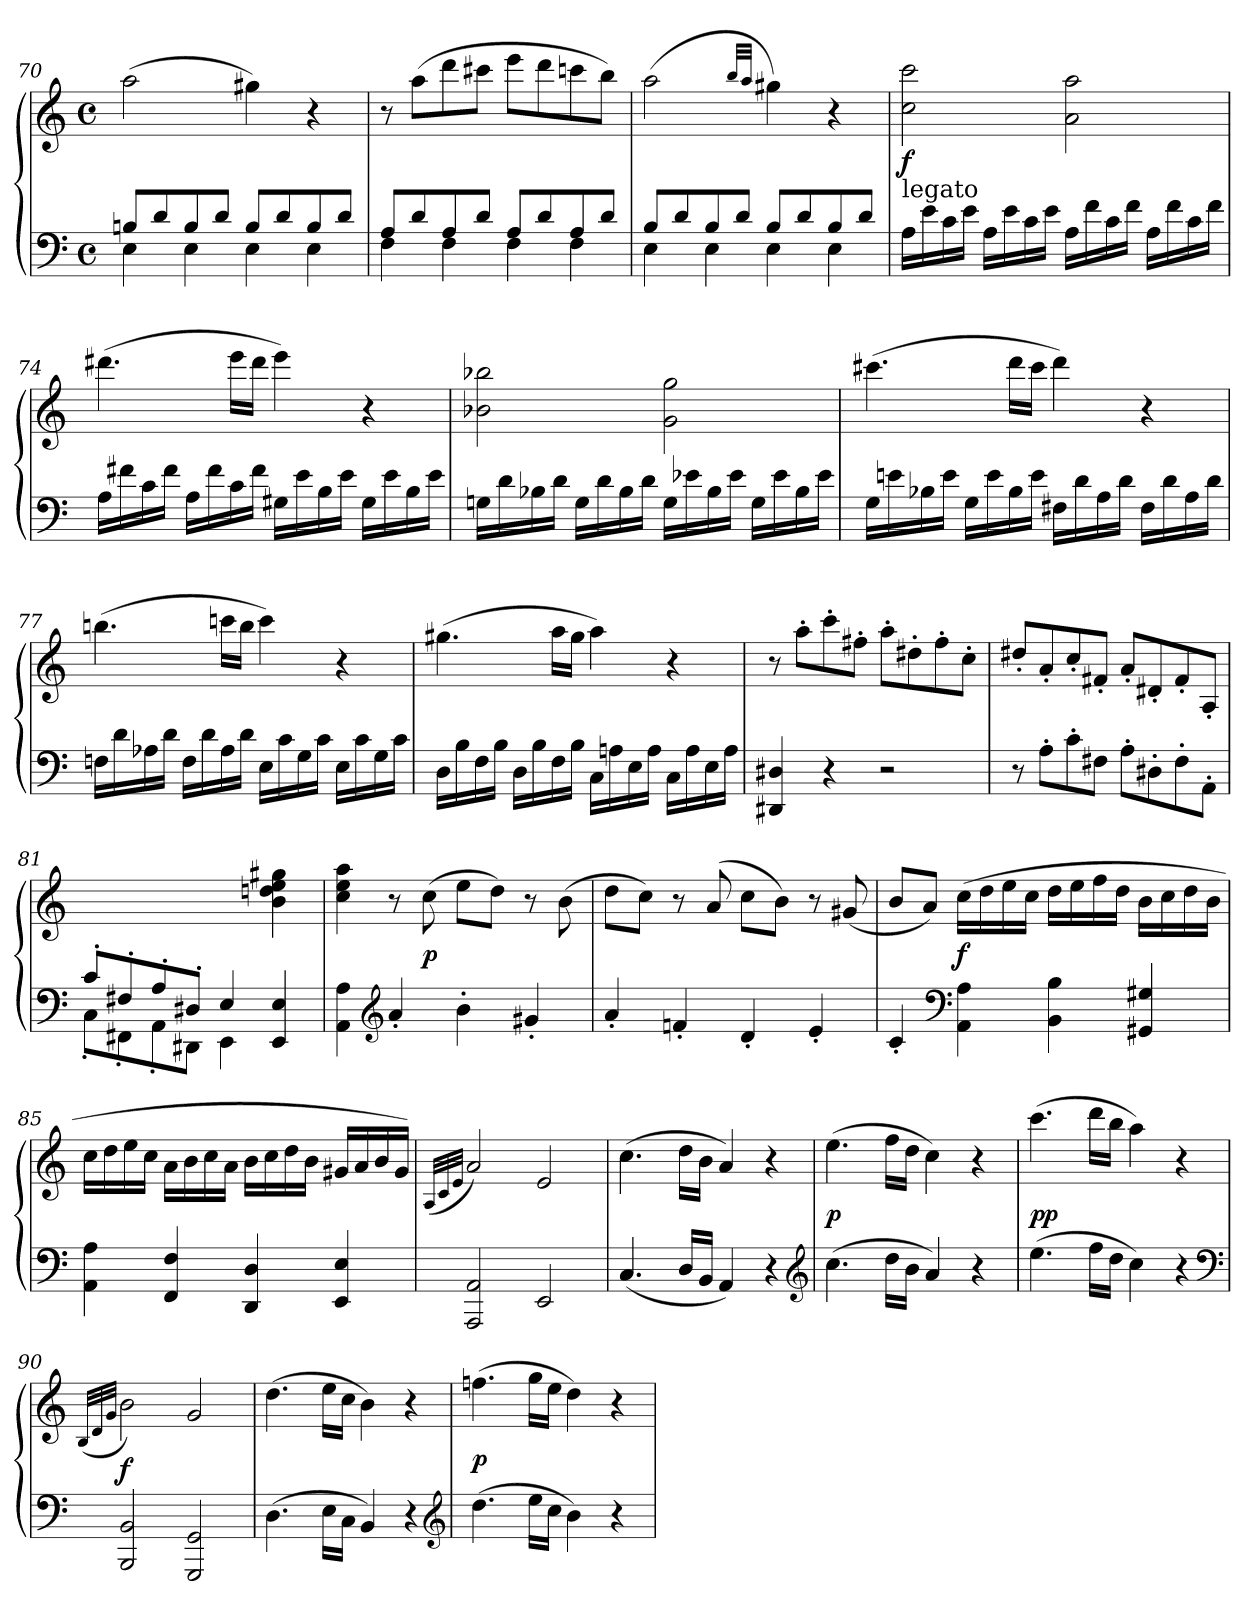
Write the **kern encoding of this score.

**kern	**kern	**dynam
*part1	*part1	*part1
*staff2	*staff1	*staff1/2
*clefF4	*clefG2	*
*k[]	*k[]	*
*M4/4	*M4/4	*
*met(c)	*met(c)	*
=70	=70	=70
*^	*	*
8BnL	4E	(2aa	.
8d	.	.	.
8B	4E	.	.
8dJ	.	.	.
8BL	4E	4gg#X)	.
8d	.	.	.
8B	4E	4r	.
8dJ	.	.	.
=71	=71	=71	=71
8AL	4F	8r	.
8d	.	(8aaL	.
8A	4F	8ddd	.
8dJ	.	8ccc#XJ	.
8AL	4F	8eeeL	.
8d	.	8ddd	.
8A	4F	8cccn	.
8dJ	.	8bbJ)	.
=72	=72	=72	=72
8BL	4E	(2aa	.
8d	.	.	.
8B	4E	.	.
8dJ	.	.	.
.	.	32qbbLLL	.
.	.	32qaaJJJ	.
8BL	4E	4gg#X)	.
8d	.	.	.
8B	4E	4r	.
8dJ	.	.	.
*v	*v	*	*
=73	=73	=73
!LO:TX:t=legato	!	!
16ALL	2cc 2ccc	f
16e	.	.
16c	.	.
16eJJ	.	.
16ALL	.	.
16e	.	.
16c	.	.
16eJJ	.	.
16ALL	2a 2aa	.
16f	.	.
16c	.	.
16fJJ	.	.
16ALL	.	.
16f	.	.
16c	.	.
16fJJ	.	.
=74	=74	=74
16ALL	(4.ddd#X	.
16f#X	.	.
16c	.	.
16f#JJ	.	.
16ALL	.	.
16f#	.	.
16c	16eeeLL	.
16f#JJ	16ddd#JJ	.
16G#XLL	4eee)	.
16e	.	.
16B	.	.
16eJJ	.	.
16G#LL	4r	.
16e	.	.
16B	.	.
16eJJ	.	.
=75	=75	=75
16GnLL	2b-X 2bb-X	.
16d	.	.
16B-X	.	.
16dJJ	.	.
16GLL	.	.
16d	.	.
16B-	.	.
16dJJ	.	.
16GLL	2g 2gg	.
16e-X	.	.
16B-	.	.
16e-JJ	.	.
16GLL	.	.
16e-	.	.
16B-	.	.
16e-JJ	.	.
=76	=76	=76
16GLL	(4.ccc#X	.
16en	.	.
16B-X	.	.
16eJJ	.	.
16GLL	.	.
16e	.	.
16B-	16dddLL	.
16eJJ	16ccc#JJ	.
16F#XLL	4ddd)	.
16d	.	.
16A	.	.
16dJJ	.	.
16F#LL	4r	.
16d	.	.
16A	.	.
16dJJ	.	.
=77	=77	=77
16FnLL	(4.bbn	.
16d	.	.
16A-X	.	.
16dJJ	.	.
16FLL	.	.
16d	.	.
16A-	16cccnLL	.
16dJJ	16bbJJ	.
16ELL	4ccc)	.
16c	.	.
16G	.	.
16cJJ	.	.
16ELL	4r	.
16c	.	.
16G	.	.
16cJJ	.	.
=78	=78	=78
16DLL	(4.gg#X	.
16B	.	.
16F	.	.
16BJJ	.	.
16DLL	.	.
16B	.	.
16F	16aaLL	.
16BJJ	16gg#JJ	.
16CLL	4aa)	.
16An	.	.
16E	.	.
16AJJ	.	.
16CLL	4r	.
16A	.	.
16E	.	.
16AJJ	.	.
=79	=79	=79
4DD#X 4D#X	8r	.
.	8aa'L	.
4r	8ccc'	.
.	8ff#X'J	.
2r	8aa'L	.
.	8dd#X'	.
.	8ff#'	.
.	8cc'J	.
=80	=80	=80
8r	8dd#X'L	.
8A'L	8a'	.
8c'	8cc'	.
8F#XJ	8f#X'J	.
8A'L	8a'L	.
8D#X'	8d#X'	.
8F#'	8f#'	.
8AA'J	8A'J	.
=81	=81	=81
*^	*	*
8c'L	8C'L	2.ryy	.
8F#X'	8FF#X'	.	.
8A'	8AA'	.	.
8D#X'J	8DD#XJ	.	.
4E	4EE	.	.
4ryy	4EE 4E	4b 4ddn 4ee 4gg#X	.
*v	*v	*	*
=82	=82	=82
4AA 4A	4cc 4ee 4aa	.
*clefG2	*	*
4a'	8r	.
.	(8cc	p
4b'	8eeL	.
.	8ddJ)	.
4g#X'	8r	.
.	(8b	.
=83	=83	=83
4a'	8ddL	.
.	8ccJ)	.
4fn'	8r	.
.	(8a	.
4d'	8ccL	.
.	8bJ)	.
4e'	8r	.
.	(8g#X	.
=84	=84	=84
4c'	8bL	.
.	8aJ)	.
*clefF4	*	*
4AA 4A	(16ccLL	f
.	16dd	.
.	16ee	.
.	16ccJJ	.
4BB 4B	16ddLL	.
.	16ee	.
.	16ff	.
.	16ddJJ	.
4GG#X 4G#X	16bLL	.
.	16cc	.
.	16dd	.
.	16bJJ	.
=85	=85	=85
4AA 4A	16ccLL	.
.	16dd	.
.	16ee	.
.	16ccJJ	.
4FF 4F	16a\LL	.
.	16b\	.
.	16cc\	.
.	16a\JJ	.
4DD 4D	16bLL	.
.	16cc	.
.	16dd	.
.	16bJJ	.
4EE 4E	16g#XLL	.
.	16a	.
.	16b	.
.	16g#JJ)	.
=86	=86	=86
.	(32qALLL	.
.	32qc	.
.	32qeJJJ	.
2AAA 2AA	2a)	.
2EE	2e	.
=87	=87	=87
(4.C	(4.cc	.
16DLL	16ddLL	.
16BBJJ	16bJJ	.
4AA)	4a)	.
4r	4r	.
*clefG2	*	*
=88	=88	=88
(4.cc	(4.ee	p
16ddLL	16ffLL	.
16bJJ	16ddJJ	.
4a)	4cc)	.
4r	4r	.
=89	=89	=89
(4.ee	(4.ccc	pp
16ffLL	16dddLL	.
16ddJJ	16bbJJ	.
4cc)	4aa)	.
4r	4r	.
*clefF4	*	*
=90	=90	=90
.	(<32qBLLL	.
.	32qd	.
.	32qgJJJ	.
2BBB 2BB	2b)	f
2GGG 2GG	2g	.
=91	=91	=91
(4.D	(4.dd	.
16ELL	16eeLL	.
16CJJ	16ccJJ	.
4BB)	4b)	.
4r	4r	.
*clefG2	*	*
=92	=92	=92
(4.dd	(4.ffn	p
16eeLL	16ggLL	.
16ccJJ	16eeJJ	.
4b)	4dd)	.
4r	4r	.
=	=	=
*-	*-	*-
